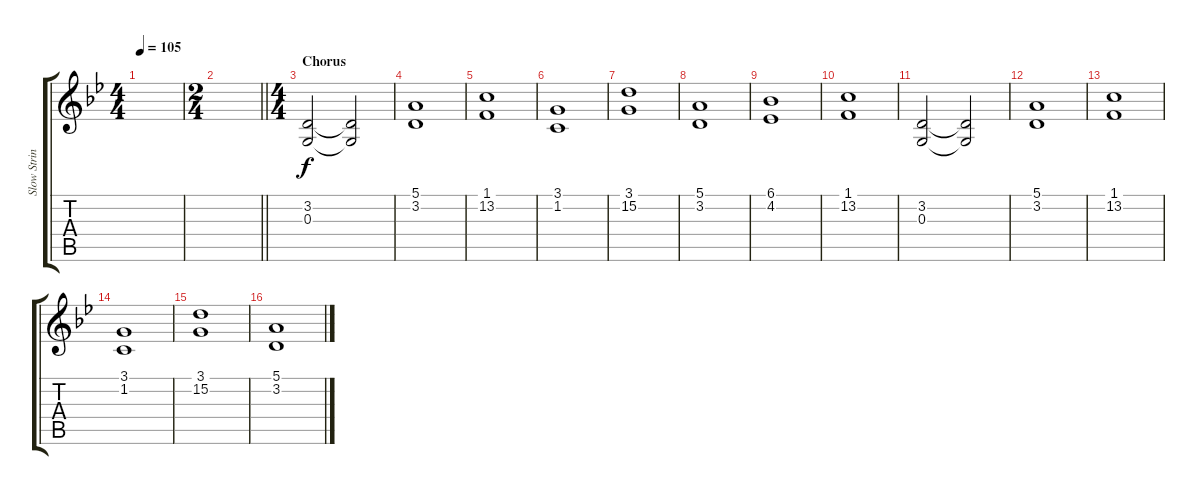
\track ("Slow Strings" "Slow Strin") {instrument stringensemble1}
\staff {score tabs}
\tuning (E4 B3 G3 D3 A2 E2) {hide}
\ts (4 4)
\tempo 105
\clef g2
\ks bb
|
\ts (2 4)
\barLineRight lightlight
|
\ts (4 4)
\section ("" "Chorus")
(3.2 0.3).2 (3.2{t} 0.3{t}).2 |
(5.1 3.2).1 |
(1.1 13.2).1 |
(3.1 1.2).1 |
(3.1 15.2).1 |
(5.1 3.2).1 |
(6.1 4.2).1 |
(1.1 13.2).1 |
(3.2 0.3).2 (3.2{t} 0.3{t}).2 |
(5.1 3.2).1 |
(1.1 13.2).1 |
(3.1 1.2).1 |
(3.1 15.2).1 |
(5.1 3.2).1
